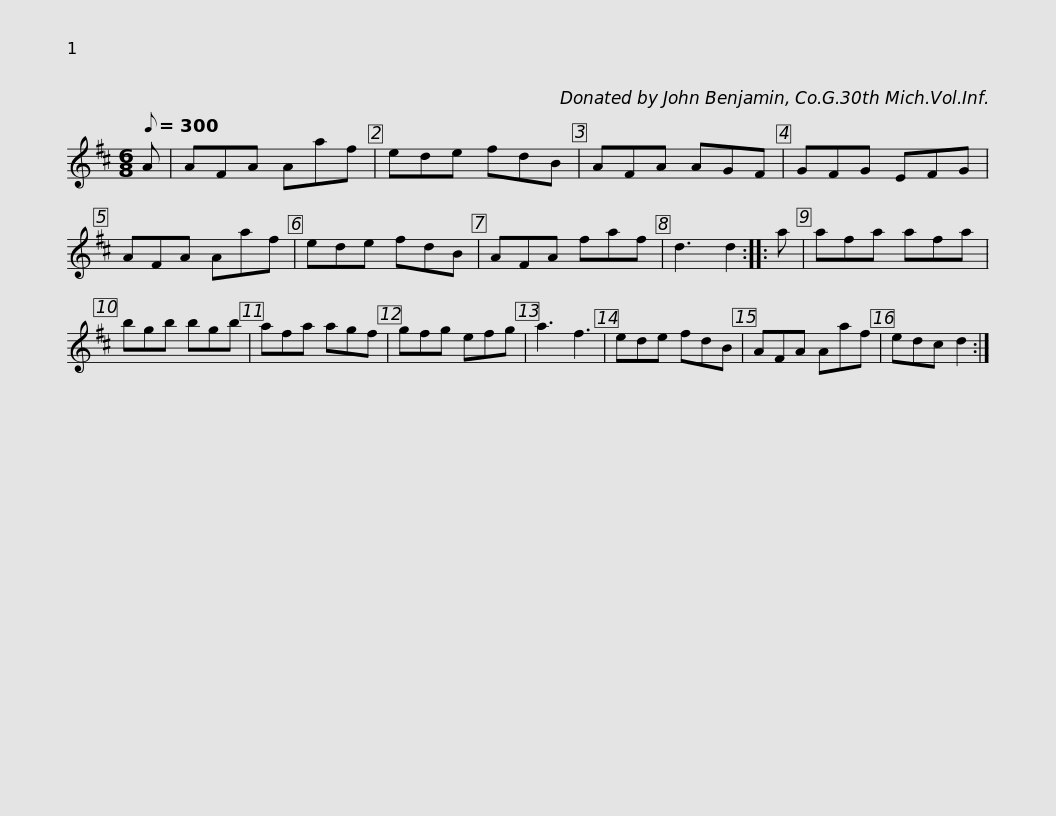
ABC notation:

X:1
L:1/8
Q:1/8=300
M:6/8
I:linebreak $
K:none
V:1 treble transpose="8 "
V:1
[K:D] A | AFA Aaf | ede fdB | AFA AGF | GFG EFG | %5
 AFA Aaf | ede fdB | AFA faf |$ d3 d2 :: a | %10
 afa afa | bgb bgb | afa agf | gfg efg | a3 f3 | %15
 ede fdB |$ AFA Aaf | edc d2 :| %18
